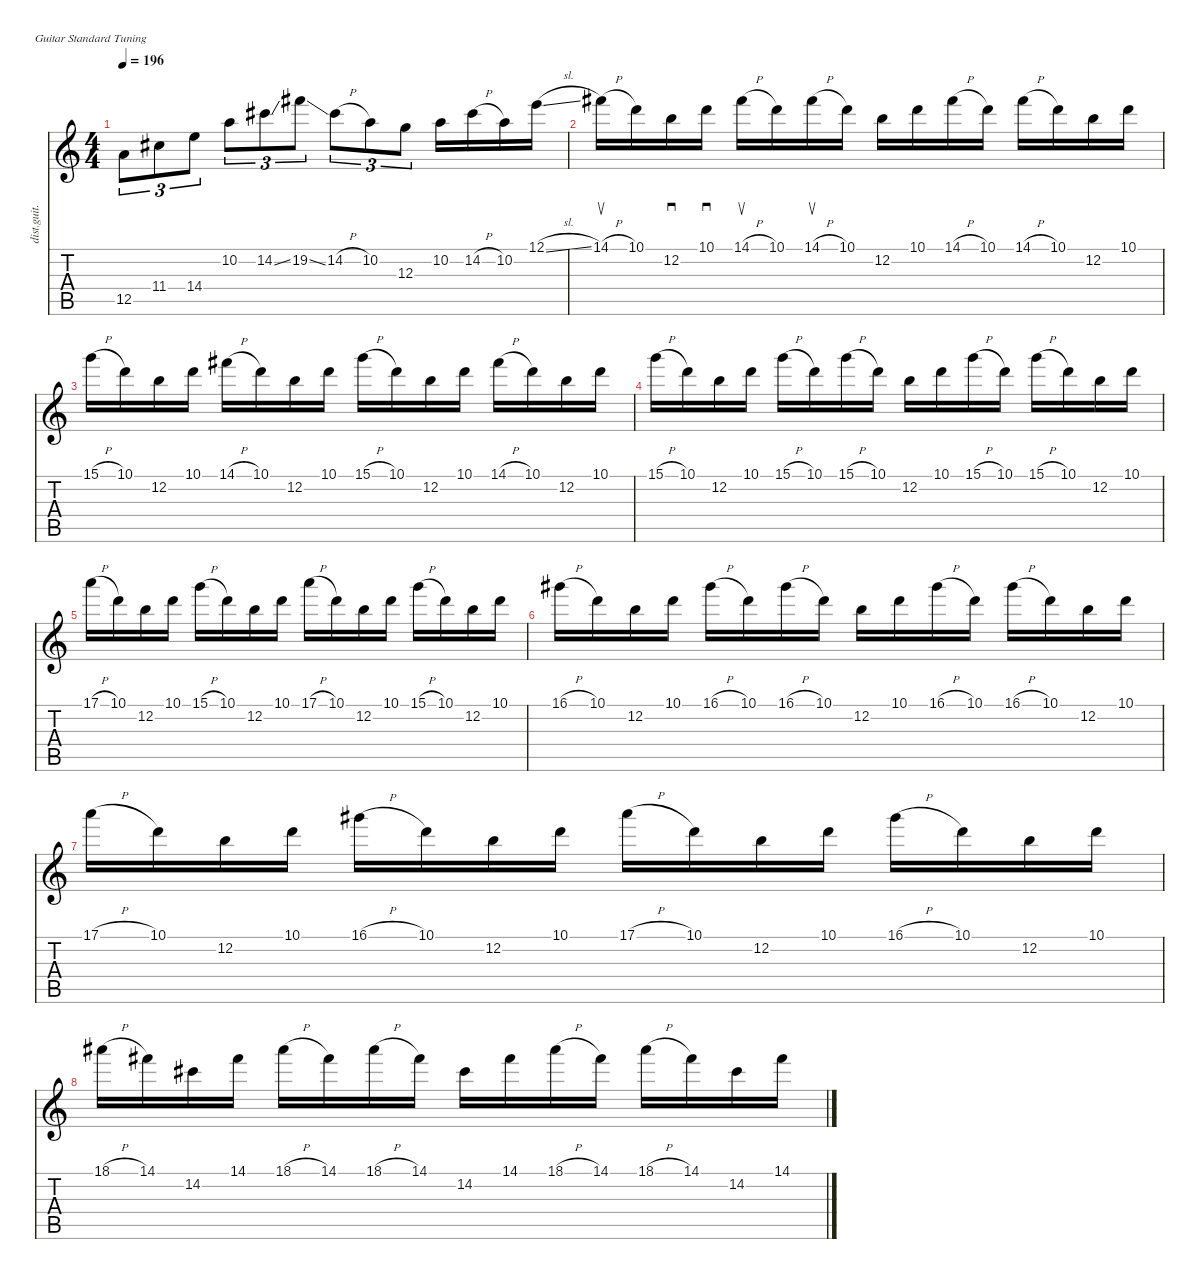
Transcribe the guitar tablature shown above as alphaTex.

\defaultSystemsLayout 4
\hideDynamics
\bracketExtendMode nobrackets
\track ("Friedman" "dist.guit.") {instrument distortionguitar}
\staff {score tabs}
\tuning (E4 B3 G3 D3 A2 E2)
\ts (4 4)
\tempo 196
\clef g2
\ks c
12.5.8{tu (3 2) dy f beam Down} 11.4{acc #}.8{tu (3 2) beam Down} 14.4.8{tu (3 2) beam Down} 10.2.8{tu (3 2) beam Down} 14.2{ss acc #}.8{tu (3 2) beam Down} 19.2{ss acc #}.8{tu (3 2) beam Down} 14.2{h acc #}.8{tu (3 2) beam Down} 10.2.8{tu (3 2) beam Down} 12.3.8{tu (3 2) beam Down} 10.2.16{beam Down} 14.2{h acc #}.16{beam Down} 10.2.16{beam Down} 12.1{sl}.16{beam Down} |
14.1{h acc #}.16{su beam Down} 10.1.16{beam Down} 12.2.16{sd beam Down} 10.1.16{sd beam Down} 14.1{h acc #}.16{su beam Down} 10.1.16{beam Down} 14.1{h acc #}.16{su beam Down} 10.1.16{beam Down} 12.2.16{beam Down} 10.1.16{beam Down} 14.1{h acc #}.16{beam Down} 10.1.16{beam Down} 14.1{h acc #}.16{beam Down} 10.1.16{beam Down} 12.2.16{beam Down} 10.1.16{beam Down} |
15.1{h}.16{beam Down} 10.1.16{beam Down} 12.2.16{beam Down} 10.1.16{beam Down} 14.1{h acc #}.16{beam Down} 10.1.16{beam Down} 12.2.16{beam Down} 10.1.16{beam Down} 15.1{h}.16{beam Down} 10.1.16{beam Down} 12.2.16{beam Down} 10.1.16{beam Down} 14.1{h acc #}.16{beam Down} 10.1.16{beam Down} 12.2.16{beam Down} 10.1.16{beam Down} |
15.1{h}.16{beam Down} 10.1.16{beam Down} 12.2.16{beam Down} 10.1.16{beam Down} 15.1{h}.16{beam Down} 10.1.16{beam Down} 15.1{h}.16{beam Down} 10.1.16{beam Down} 12.2.16{beam Down} 10.1.16{beam Down} 15.1{h}.16{beam Down} 10.1.16{beam Down} 15.1{h}.16{beam Down} 10.1.16{beam Down} 12.2.16{beam Down} 10.1.16{beam Down} |
17.1{h}.16{beam Down} 10.1.16{beam Down} 12.2.16{beam Down} 10.1.16{beam Down} 15.1{h}.16{beam Down} 10.1.16{beam Down} 12.2.16{beam Down} 10.1.16{beam Down} 17.1{h}.16{beam Down} 10.1.16{beam Down} 12.2.16{beam Down} 10.1.16{beam Down} 15.1{h}.16{beam Down} 10.1.16{beam Down} 12.2.16{beam Down} 10.1.16{beam Down} |
16.1{h acc #}.16{beam Down} 10.1.16{beam Down} 12.2.16{beam Down} 10.1.16{beam Down} 16.1{h acc #}.16{beam Down} 10.1.16{beam Down} 16.1{h acc #}.16{beam Down} 10.1.16{beam Down} 12.2.16{beam Down} 10.1.16{beam Down} 16.1{h acc #}.16{beam Down} 10.1.16{beam Down} 16.1{h acc #}.16{beam Down} 10.1.16{beam Down} 12.2.16{beam Down} 10.1.16{beam Down} |
17.1{h}.16{beam Down} 10.1.16{beam Down} 12.2.16{beam Down} 10.1.16{beam Down} 16.1{h acc #}.16{beam Down} 10.1.16{beam Down} 12.2.16{beam Down} 10.1.16{beam Down} 17.1{h}.16{beam Down} 10.1.16{beam Down} 12.2.16{beam Down} 10.1.16{beam Down} 16.1{h acc #}.16{beam Down} 10.1.16{beam Down} 12.2.16{beam Down} 10.1.16{beam Down} |
18.1{h acc #}.16{beam Down} 14.1{acc #}.16{beam Down} 14.2{acc #}.16{beam Down} 14.1{acc #}.16{beam Down} 18.1{h acc #}.16{beam Down} 14.1{acc #}.16{beam Down} 18.1{h acc #}.16{beam Down} 14.1{acc #}.16{beam Down} 14.2{acc #}.16{beam Down} 14.1{acc #}.16{beam Down} 18.1{h acc #}.16{beam Down} 14.1{acc #}.16{beam Down} 18.1{h acc #}.16{beam Down} 14.1{acc #}.16{beam Down} 14.2{acc #}.16{beam Down} 14.1{acc #}.16{beam Down}
